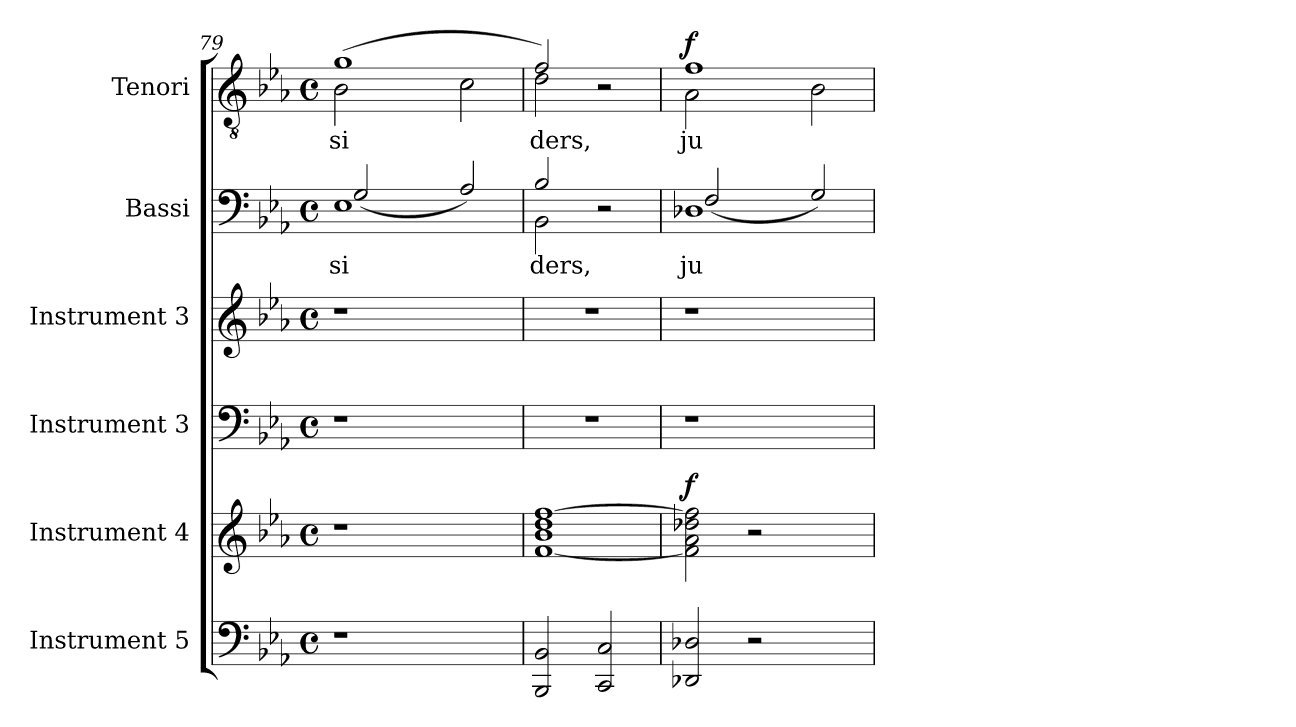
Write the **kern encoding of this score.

**kern	**kern	**dynam	**kern	**kern	**kern	**text	**kern	**text	**dynam
*part6	*part5	*part5	*part4	*part3	*part2	*part2	*part1	*part1	*part1
*staff6	*staff5	*staff5	*staff4	*staff3	*staff2	*staff2	*staff1	*staff1	*staff1
*I"Instrument 5	*I"Instrument 4	*	*I"Instrument 3	*I"Instrument 3	*I"Bassi	*	*I"Tenori	*	*
*clefF4	*clefG2	*	*clefF4	*clefG2	*clefF4	*	*clefGv2	*	*
*k[b-e-a-]	*k[b-e-a-]	*	*k[b-e-a-]	*k[b-e-a-]	*k[b-e-a-]	*	*k[b-e-a-]	*	*
*E-:	*E-:	*	*E-:	*E-:	*E-:	*	*E-:	*	*
*M4/4	*M4/4	*	*M4/4	*M4/4	*M4/4	*	*M4/4	*	*
*met(c)	*met(c)	*	*met(c)	*met(c)	*met(c)	*	*met(c)	*	*
=79	=79	=79	=79	=79	=79	=79	=79	=79	=79
*	*	*	*	*	*^	*	*	*	*
!	!	!	!	!	!	!	!LO:LY:b:cj	!	!LO:LY:b:cj	!
*	*	*	*	*	*	*	*	*^	*	*
1r	1r	.	1r	1r	1E-	(>2G/	-si-	(>1g	2B-\	-si-	.
.	.	.	.	.	.	1ryy	.	.	1ryy	.	.
!	!	!	!	!	!	!	!LO:LY:b:cj	!	!	!LO:LY:b:cj	!
2ryy	2ryy	.	2ryy	2ryy	2A-/)	.	--	2c\	.	--	.
=80	=80	=80	=80	=80	=80	=80	=80	=80	=80	=80	=80
!	!	!	!	!	!	!	!LO:LY:b:cj	!	!	!LO:LY:b:cj	!
2BB-/ 2BBB-/	[>1ff 1dd 1b- [<1f	.	1r	1r	2B-/	2BB-\	-ders,	2f/)	2d\	-ders,	.
2C/ 2CC/	.	.	.	.	2r	2ryy	.	2r	2ryy	.	.
=81	=81	=81	=81	=81	=81	=81	=81	=81	=81	=81	=81
!	!	!LO:DY:a	!	!	!	!	!LO:LY:b:cj	!	!	!LO:LY:b:cj	!LO:DY:a
2D-X/ 2DD-X/	2ff\] 2dd-X\ 2a-\ 2f\]	f	1r	1r	1D-X	(>2F/	ju-	1f	2A-\	ju-	f
2r	2r	.	.	.	.	1ryy	.	.	1ryy	.	.
!	!	!	!	!	!	!	!LO:LY:b:cj	!	!	!LO:LY:b:cj	!
2ryy	2ryy	.	2ryy	2ryy	2G/)	.	--	2B-\	.	--	.
*	*	*	*	*	*v	*v	*	*	*	*	*
*	*	*	*	*	*	*	*v	*v	*	*
=	=	=	=	=	=	=	=	=	=
*-	*-	*-	*-	*-	*-	*-	*-	*-	*-
